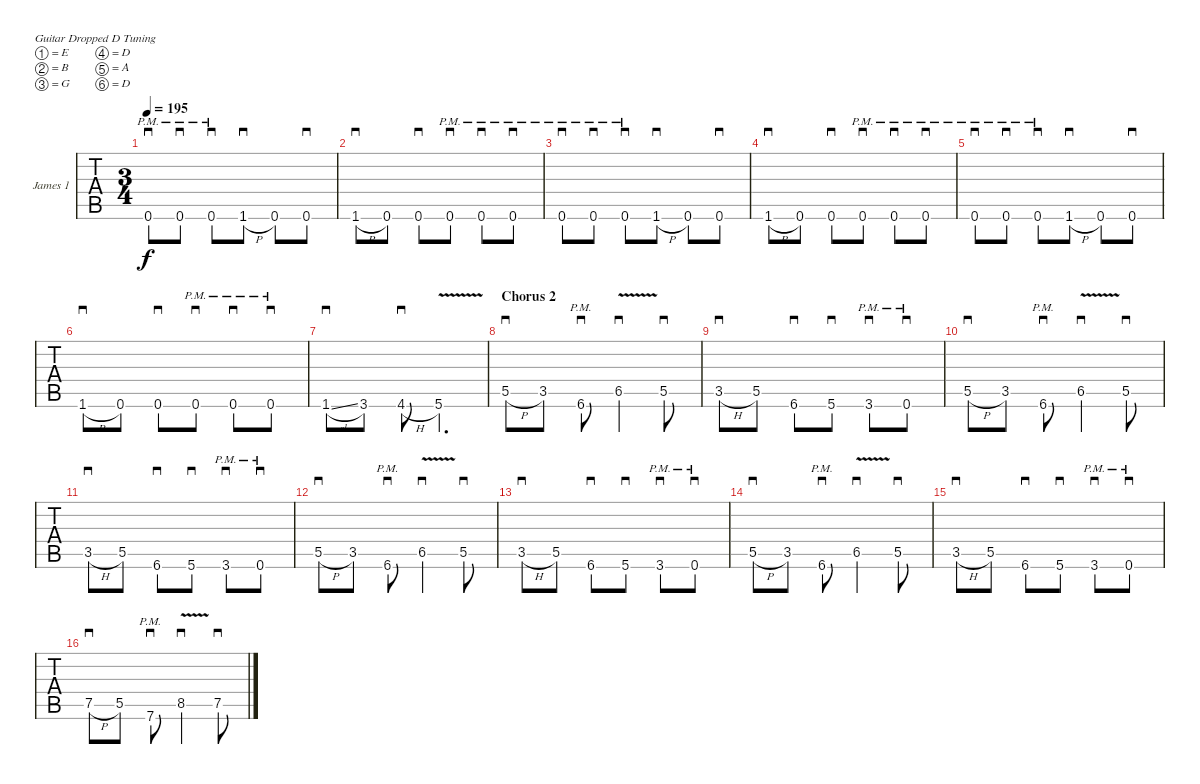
\bracketExtendMode groupsimilarinstruments
\firstSystemTrackNameOrientation horizontal
\otherSystemsTrackNameOrientation horizontal
\track ("Guitar 1" "James 1") {instrument distortionguitar}
\staff {tabs}
\tuning (E4 B3 G3 D3 A2 D2)
\ts (3 4)
\tempo 195
\clef g2
\ks c
0.6{pm}.8{sd dy f} 0.6{pm}.8{sd} 0.6{pm}.8{sd} 1.6{h}.8{sd} 0.6.8 0.6.8{sd} |
1.6{h}.8{sd} 0.6.8 0.6.8{sd} 0.6{pm}.8{sd} 0.6{pm}.8{sd} 0.6{pm}.8{sd} |
0.6{pm}.8{sd} 0.6{pm}.8{sd} 0.6{pm}.8{sd} 1.6{h}.8{sd} 0.6.8 0.6.8{sd} |
1.6{h}.8{sd} 0.6.8 0.6.8{sd} 0.6{pm}.8{sd} 0.6{pm}.8{sd} 0.6{pm}.8{sd} |
0.6{pm}.8{sd} 0.6{pm}.8{sd} 0.6{pm}.8{sd} 1.6{h}.8{sd} 0.6.8 0.6.8{sd} |
1.6{h}.8{sd} 0.6.8 0.6.8{sd} 0.6{pm}.8{sd} 0.6{pm}.8{sd} 0.6{pm}.8{sd} |
1.6{sl}.8{sd} 3.6.8 4.6{h}.8{sd} 5.6{v}.4{d} |
\section ("" "Chorus 2")
5.5{h}.8{sd} 3.5.8 6.6{pm}.8{sd} 6.5{v}.4{sd} 5.5.8{sd} |
3.5{h}.8{sd} 5.5.8 6.6.8{sd} 5.6.8{sd} 3.6{pm}.8{sd} 0.6{pm}.8{sd} |
5.5{h}.8{sd} 3.5.8 6.6{pm}.8{sd} 6.5{v}.4{sd} 5.5.8{sd} |
3.5{h}.8{sd} 5.5.8 6.6.8{sd} 5.6.8{sd} 3.6{pm}.8{sd} 0.6{pm}.8{sd} |
5.5{h}.8{sd} 3.5.8 6.6{pm}.8{sd} 6.5{v}.4{sd} 5.5.8{sd} |
3.5{h}.8{sd} 5.5.8 6.6.8{sd} 5.6.8{sd} 3.6{pm}.8{sd} 0.6{pm}.8{sd} |
5.5{h}.8{sd} 3.5.8 6.6{pm}.8{sd} 6.5{v}.4{sd} 5.5.8{sd} |
3.5{h}.8{sd} 5.5.8 6.6.8{sd} 5.6.8{sd} 3.6{pm}.8{sd} 0.6{pm}.8{sd} |
7.5{h}.8{sd} 5.5.8 7.6{pm}.8{sd} 8.5{v}.4{sd} 7.5.8{sd}
